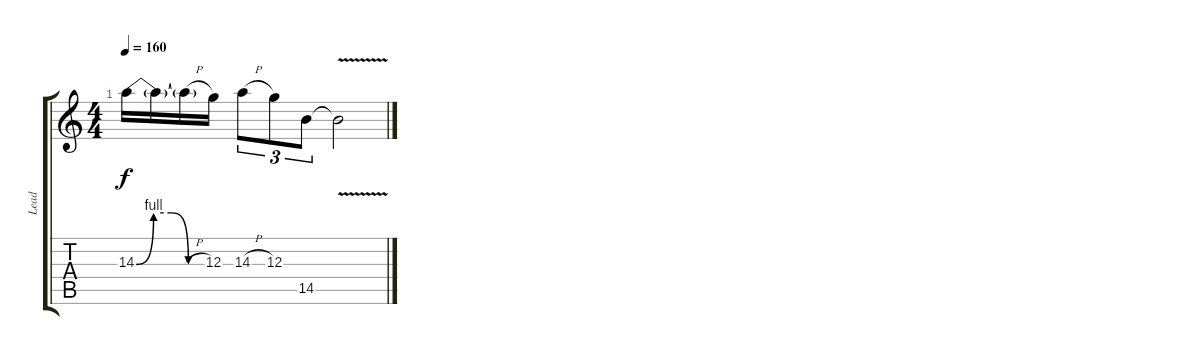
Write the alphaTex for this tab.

\track ("Lead" "Lead") {instrument distortionguitar}
\staff {score tabs}
\tuning (E4 B3 G3 D3 A2 E2) {hide}
\ts (4 4)
\tempo 160
\clef g2
\ks c
14.3{be (custom 0 0 15 4 30 4 45 0 60 0)}.16{dy f} 14.3{t}.16 14.3{h t}.16 12.3.16 14.3{h}.8{tu (3 2)} 12.3.8{tu (3 2)} 14.5.8{tu (3 2)} 14.5{v t}.2
